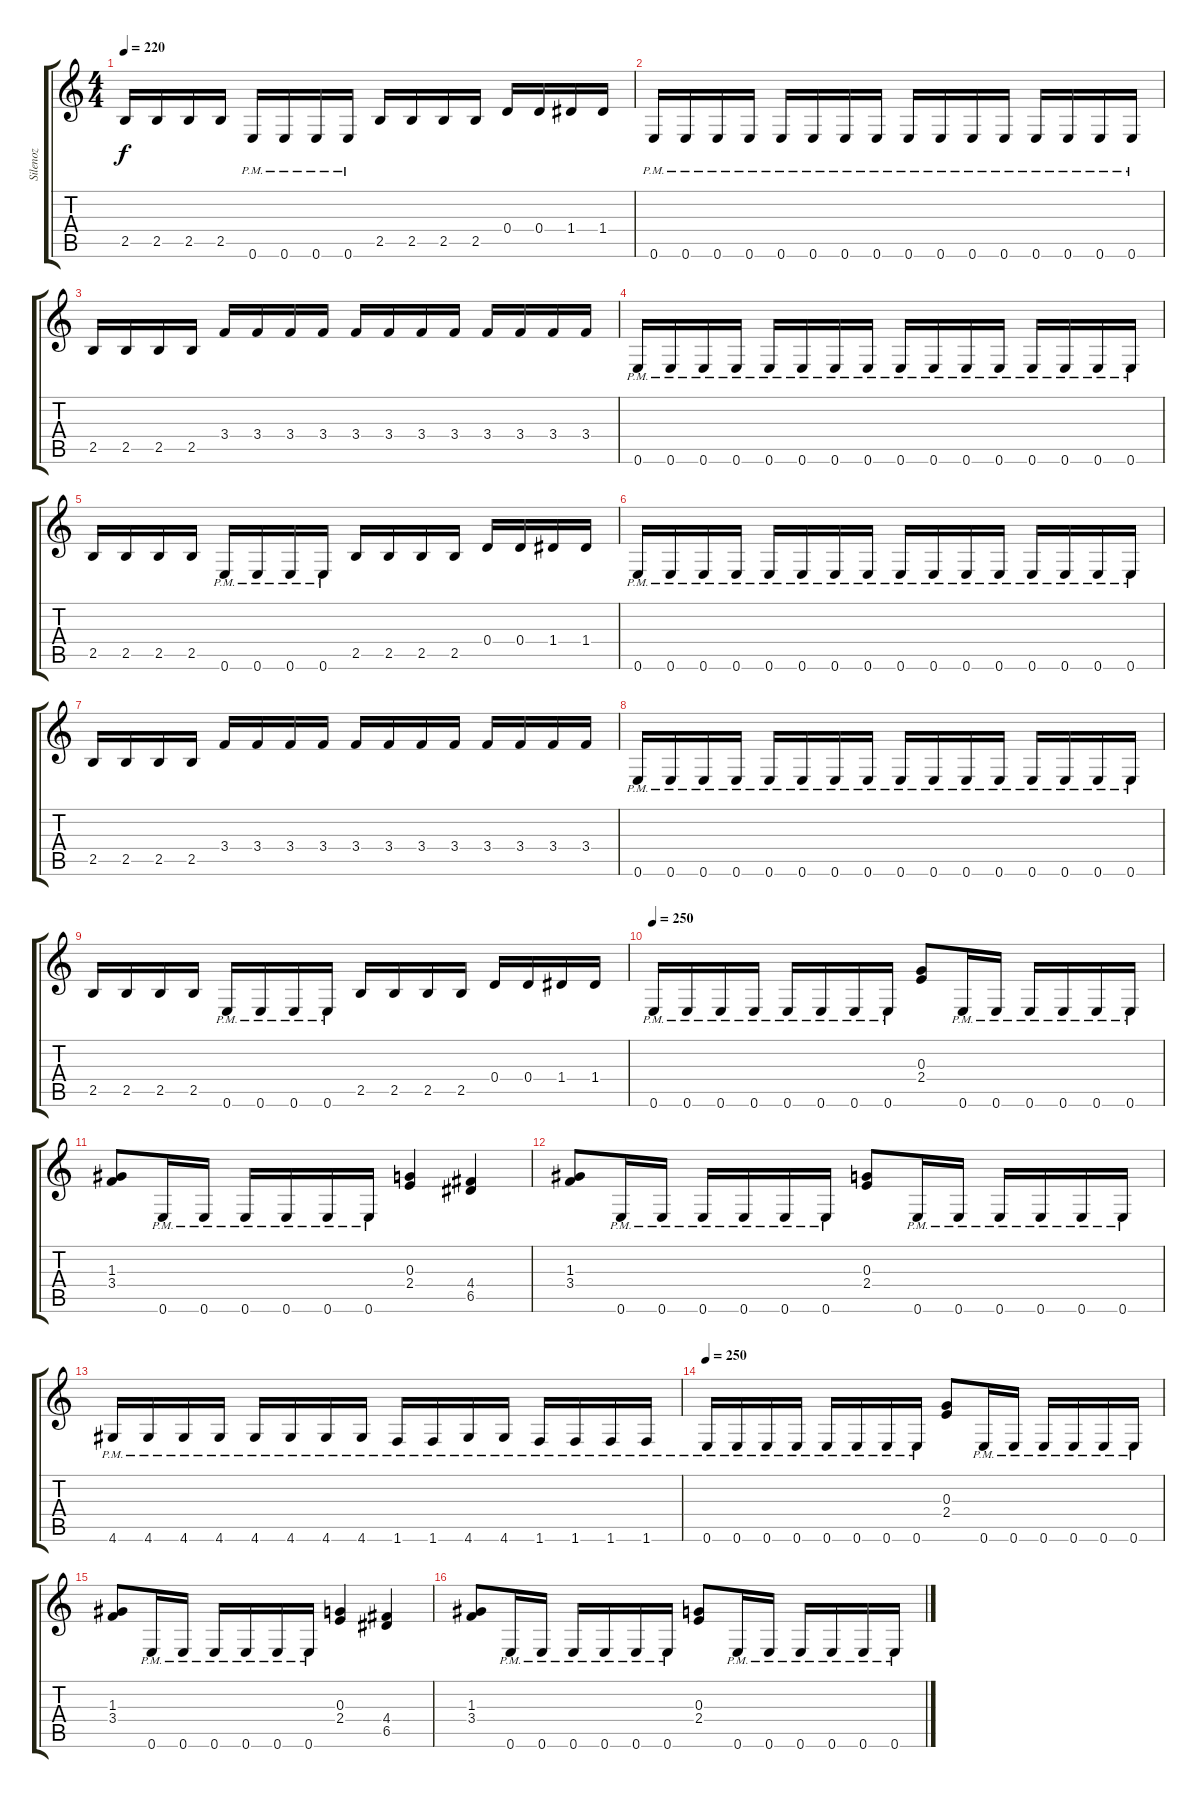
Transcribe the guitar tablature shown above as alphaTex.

\track ("Silenoz" "Silenoz") {instrument distortionguitar}
\staff {score tabs}
\tuning (E4 B3 G3 D3 A2 E2) {hide}
\ts (4 4)
\tempo 220
\clef g2
\ks c
2.5.16{dy f} 2.5.16 2.5.16 2.5.16 0.6{pm}.16 0.6{pm}.16 0.6{pm}.16 0.6{pm}.16 2.5.16 2.5.16 2.5.16 2.5.16 0.4.16 0.4.16 1.4.16 1.4.16 |
0.6{pm}.16 0.6{pm}.16 0.6{pm}.16 0.6{pm}.16 0.6{pm}.16 0.6{pm}.16 0.6{pm}.16 0.6{pm}.16 0.6{pm}.16 0.6{pm}.16 0.6{pm}.16 0.6{pm}.16 0.6{pm}.16 0.6{pm}.16 0.6{pm}.16 0.6{pm}.16 |
2.5.16 2.5.16 2.5.16 2.5.16 3.4.16 3.4.16 3.4.16 3.4.16 3.4.16 3.4.16 3.4.16 3.4.16 3.4.16 3.4.16 3.4.16 3.4.16 |
0.6{pm}.16 0.6{pm}.16 0.6{pm}.16 0.6{pm}.16 0.6{pm}.16 0.6{pm}.16 0.6{pm}.16 0.6{pm}.16 0.6{pm}.16 0.6{pm}.16 0.6{pm}.16 0.6{pm}.16 0.6{pm}.16 0.6{pm}.16 0.6{pm}.16 0.6{pm}.16 |
2.5.16 2.5.16 2.5.16 2.5.16 0.6{pm}.16 0.6{pm}.16 0.6{pm}.16 0.6{pm}.16 2.5.16 2.5.16 2.5.16 2.5.16 0.4.16 0.4.16 1.4.16 1.4.16 |
0.6{pm}.16 0.6{pm}.16 0.6{pm}.16 0.6{pm}.16 0.6{pm}.16 0.6{pm}.16 0.6{pm}.16 0.6{pm}.16 0.6{pm}.16 0.6{pm}.16 0.6{pm}.16 0.6{pm}.16 0.6{pm}.16 0.6{pm}.16 0.6{pm}.16 0.6{pm}.16 |
2.5.16 2.5.16 2.5.16 2.5.16 3.4.16 3.4.16 3.4.16 3.4.16 3.4.16 3.4.16 3.4.16 3.4.16 3.4.16 3.4.16 3.4.16 3.4.16 |
0.6{pm}.16 0.6{pm}.16 0.6{pm}.16 0.6{pm}.16 0.6{pm}.16 0.6{pm}.16 0.6{pm}.16 0.6{pm}.16 0.6{pm}.16 0.6{pm}.16 0.6{pm}.16 0.6{pm}.16 0.6{pm}.16 0.6{pm}.16 0.6{pm}.16 0.6{pm}.16 |
2.5.16 2.5.16 2.5.16 2.5.16 0.6{pm}.16 0.6{pm}.16 0.6{pm}.16 0.6{pm}.16 2.5.16 2.5.16 2.5.16 2.5.16 0.4.16 0.4.16 1.4.16 1.4.16 |
\section ("" "")
\tempo 250
0.6{pm}.16 0.6{pm}.16 0.6{pm}.16 0.6{pm}.16 0.6{pm}.16 0.6{pm}.16 0.6{pm}.16 0.6{pm}.16 (0.3 2.4).8 0.6{pm}.16 0.6{pm}.16 0.6{pm}.16 0.6{pm}.16 0.6{pm}.16 0.6{pm}.16 |
(1.3 3.4).8 0.6{pm}.16 0.6{pm}.16 0.6{pm}.16 0.6{pm}.16 0.6{pm}.16 0.6{pm}.16 (0.3 2.4).4 (4.4 6.5).4 |
(1.3 3.4).8 0.6{pm}.16 0.6{pm}.16 0.6{pm}.16 0.6{pm}.16 0.6{pm}.16 0.6{pm}.16 (0.3 2.4).8 0.6{pm}.16 0.6{pm}.16 0.6{pm}.16 0.6{pm}.16 0.6{pm}.16 0.6{pm}.16 |
4.6{pm}.16 4.6{pm}.16 4.6{pm}.16 4.6{pm}.16 4.6{pm}.16 4.6{pm}.16 4.6{pm}.16 4.6{pm}.16 1.6{pm}.16 1.6{pm}.16 4.6{pm}.16 4.6{pm}.16 1.6{pm}.16 1.6{pm}.16 1.6{pm}.16 1.6{pm}.16 |
\tempo 250
0.6{pm}.16 0.6{pm}.16 0.6{pm}.16 0.6{pm}.16 0.6{pm}.16 0.6{pm}.16 0.6{pm}.16 0.6{pm}.16 (0.3 2.4).8 0.6{pm}.16 0.6{pm}.16 0.6{pm}.16 0.6{pm}.16 0.6{pm}.16 0.6{pm}.16 |
(1.3 3.4).8 0.6{pm}.16 0.6{pm}.16 0.6{pm}.16 0.6{pm}.16 0.6{pm}.16 0.6{pm}.16 (0.3 2.4).4 (4.4 6.5).4 |
(1.3 3.4).8 0.6{pm}.16 0.6{pm}.16 0.6{pm}.16 0.6{pm}.16 0.6{pm}.16 0.6{pm}.16 (0.3 2.4).8 0.6{pm}.16 0.6{pm}.16 0.6{pm}.16 0.6{pm}.16 0.6{pm}.16 0.6{pm}.16
